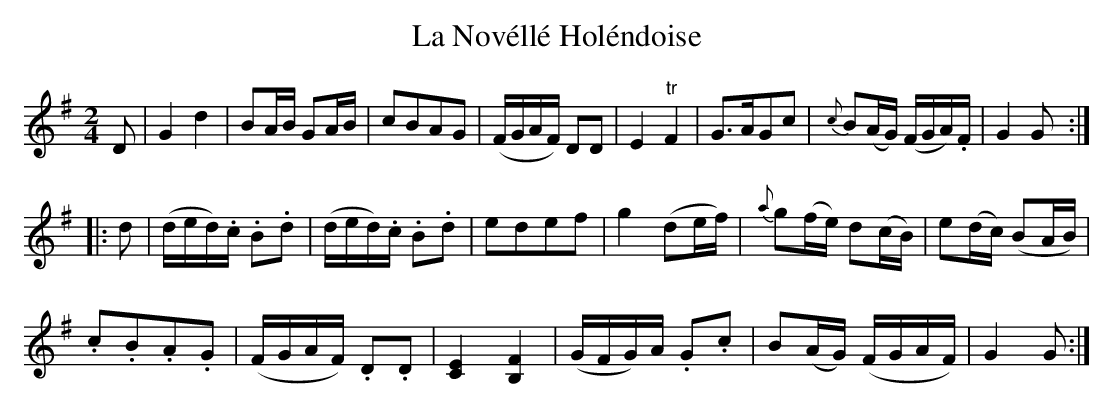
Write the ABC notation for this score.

X:1
T:La Nov\'ell\'e Hol\'endoise
M:2/4
K:G
D2|\
G4 d4| B2AB G2AB| c2B2A2G2| (FGAF) D2D2|\
E4 "tr"F4| G3AG2c2| {c}B2(AG) (FGA).F| G4 G2 ::
d2|\
(ded).c .B2.d2| (ded).c .B2.d2| e2d2e2f2| g4 (d2ef)|\
{a}g2(fe) d2(cB)| e2(dc) (B2AB)|
.c2.B2.A2.G2| (FGAF) .D2.D2|\
[E4C4][F4B,4]| (GFG)A .G2.c2| B2(AG) (FGAF)| G4 G2:|
